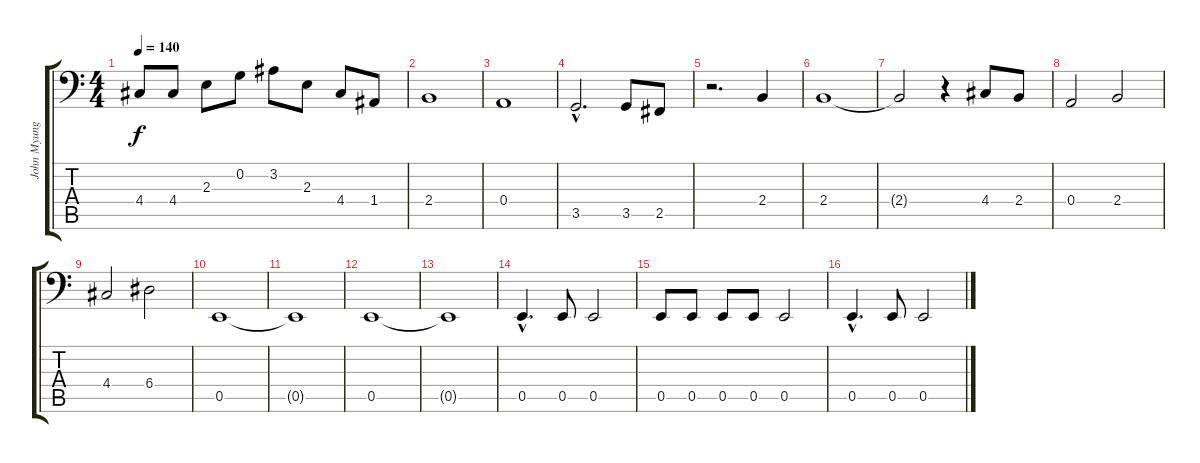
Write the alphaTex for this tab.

\track ("John Myung - 6 Strings Bass" "John Myung") {instrument electricbassfinger}
\staff {score tabs}
\tuning (C3 G2 D2 A1 E1 B0) {hide}
\ts (4 4)
\tempo 140
\clef f4
\ks c
4.4{t}.8{dy f} 4.4.8 2.3.8 0.2.8 3.2.8 2.3.8 4.4.8 1.4.8 |
2.4.1 |
0.4.1 |
3.5{hac}.2{d} 3.5.8 2.5.8 |
r.2{d} 2.4.4 |
2.4.1 |
2.4{t}.2 r.4 4.4.8 2.4.8 |
0.4.2 2.4.2 |
4.4.2 6.4.2 |
0.5.1 |
0.5{t}.1 |
0.5.1 |
0.5{t}.1 |
0.5{hac}.4{d} 0.5.8 0.5.2 |
0.5.8 0.5.8 0.5.8 0.5.8 0.5.2 |
0.5{hac}.4{d} 0.5.8 0.5.2
